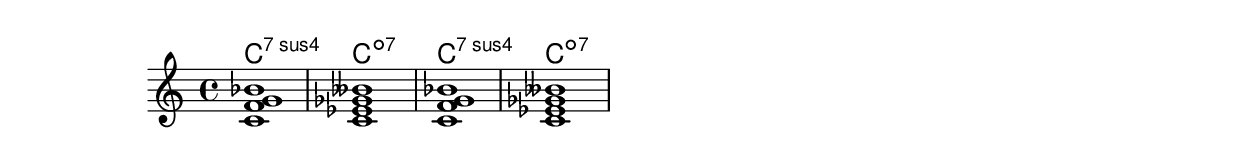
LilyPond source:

\version "1.7.16"
\header { texidoc = "The property @code{chordNameExceptions} can used
    to store a list of special notations for specific chords.

Putting the exceptions list encoded as
@example
 \\notes @{ <<c f g bes>>1-\\markup @{ \\super \"7\" \"wahh\" @} @}
@end example
into @code{chordNameExceptions} takes a little manoeuvring. The
following code transforms @code{chExceptionMusic} (which is a
sequential music) into a list of exceptions.
@example
  (sequential-music-to-chord-exceptions chExceptionMusic)
@end example
Then,
@example
(append
  ... ignatzekExceptions)
@end example
adds the new exceptions to the default ones, which are defined in
@file{ly/chord-modifier-init.ly}.
" }


% 7sus4 denoted with ^7 wahh
chExceptionMusic = \notes {
  <<c f g bes>>1-\markup { \super "7" "wahh" }}

% add to existing exceptions.
chExceptions = #(append
  (sequential-music-to-chord-exceptions chExceptionMusic)
  ignatzekExceptions)

theMusic =    \chords {
      c:7sus4 c:dim7
      \property Current.chordNameExceptions = #chExceptions
      c:7sus4 c:dim7 }

  
\score {
  < \context ChordNames \theMusic
    \context Voice \theMusic
  >  
  }
